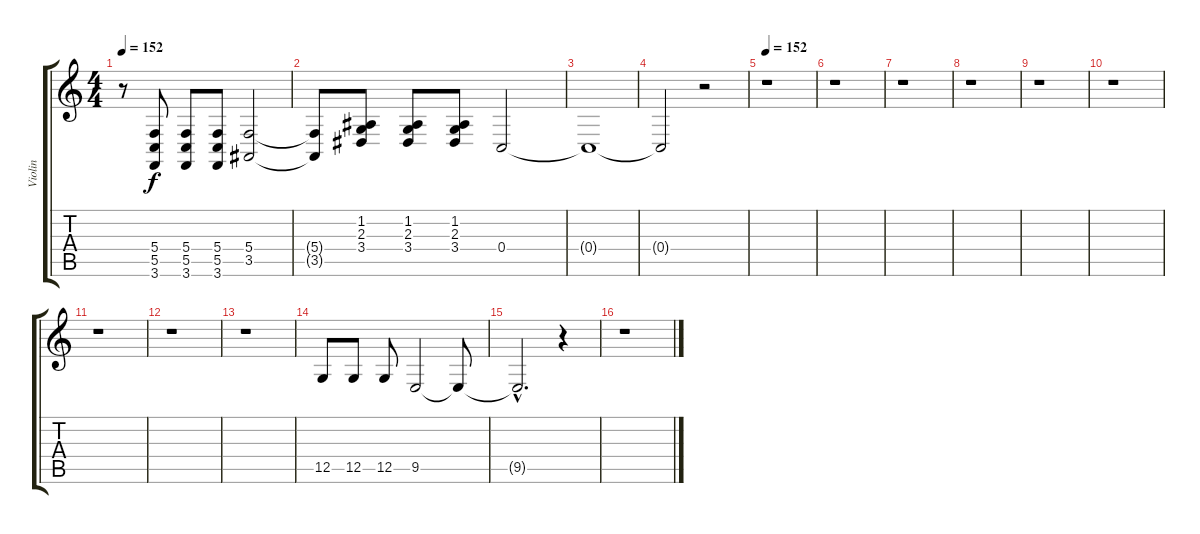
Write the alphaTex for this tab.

\track ("Violin" "Violin") {instrument violin}
\staff {score tabs}
\tuning (D4 A3 F3 C3 G2 D2) {hide}
\ts (4 4)
\tempo 152
\tempo 120
\tempo 152
\clef g2
\ks c
r.8{dy f instrument violin} (5.4 5.5 3.6).8 (5.4 5.5 3.6).8 (5.4 5.5 3.6).8 (5.4 3.5).2 |
(5.4{t} 3.5{t}).8 (1.2 2.3 3.4).8 (1.2 2.3 3.4).8 (1.2 2.3 3.4).8 0.4.2 |
0.4{t}.1 |
0.4{t}.2 r.2 |
\tempo 152
r.1 |
r.1 |
r.1 |
r.1 |
r.1 |
r.1 |
r.1 |
r.1 |
r.1 |
12.5.8 12.5.8 12.5.8 9.5.2 9.5{t}.8 |
9.5{hac t}.2{d} r.4 |
r.1
